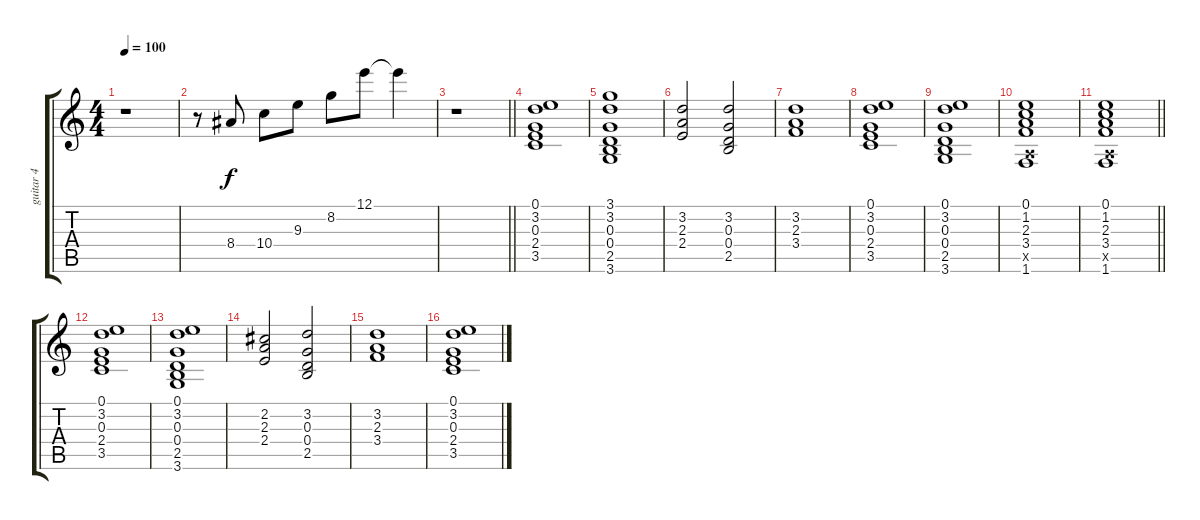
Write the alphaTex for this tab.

\track ("guitar 4" "guitar 4") {instrument acousticguitarnylon}
\staff {score tabs}
\tuning (E4 B3 G3 D3 A2 E2) {hide}
\ts (4 4)
\tempo 100
\clef g2
\ks c
r.1{dy f} |
r.8 8.4.8 10.4.8 9.3.8 8.2.8 12.1.8 12.1{t}.4 |
\barLineRight lightlight
r.1 |
(0.1 3.2 0.3 2.4 3.5).1 |
(3.1 3.2 0.3 0.4 2.5 3.6).1 |
(3.2 2.3 2.4).2 (3.2 0.3 0.4 2.5).2 |
(3.2 2.3 3.4).1 |
(0.1 3.2 0.3 2.4 3.5).1 |
(0.1 3.2 0.3 0.4 2.5 3.6).1 |
(0.1 1.2 2.3 3.4 0.5{x} 1.6).1 |
\barLineRight lightlight
(0.1 1.2 2.3 3.4 0.5{x} 1.6).1 |
(0.1 3.2 0.3 2.4 3.5).1 |
(0.1 3.2 0.3 0.4 2.5 3.6).1 |
(2.2 2.3 2.4).2 (3.2 0.3 0.4 2.5).2 |
(3.2 2.3 3.4).1 |
(0.1 3.2 0.3 2.4 3.5).1
